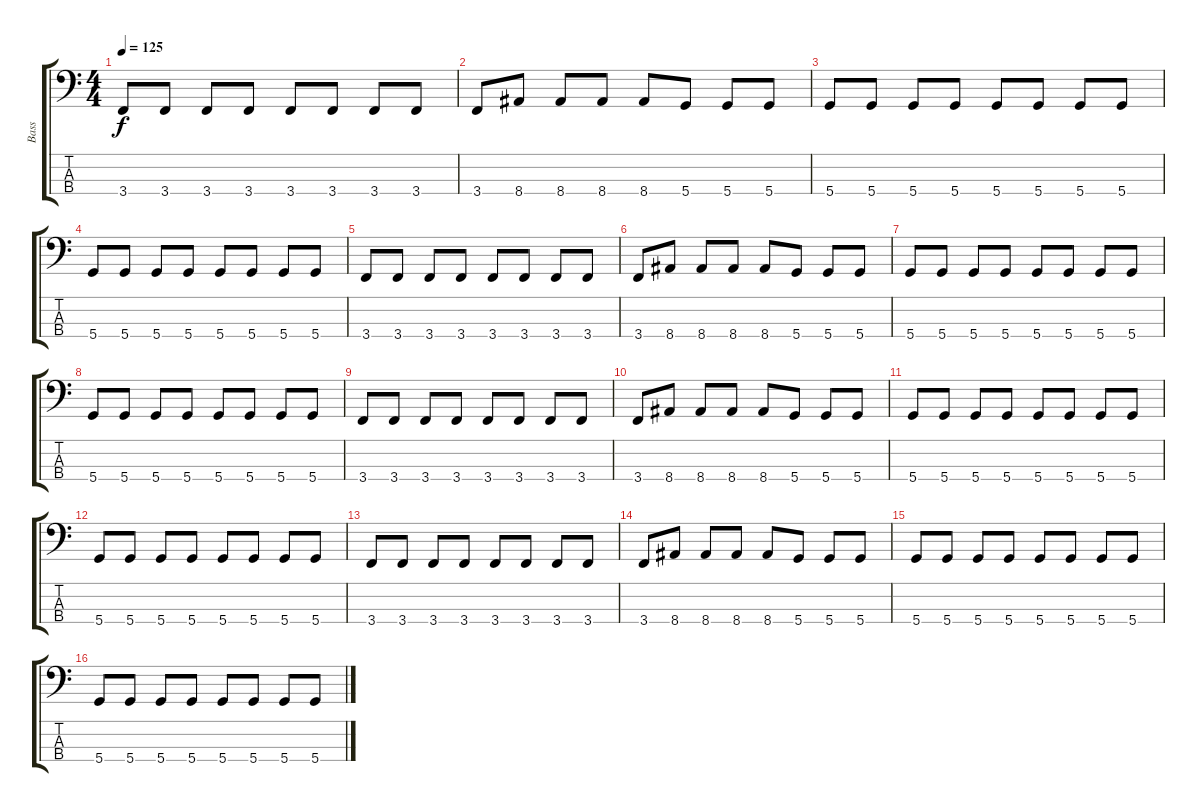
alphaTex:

\track ("Bass" "Bass") {instrument electricbasspick}
\staff {score tabs}
\tuning (F2 C2 G1 D1) {hide}
\ts (4 4)
\tempo 125
\clef f4
\ks c
3.4.8{dy f instrument electricbasspick} 3.4.8 3.4.8 3.4.8 3.4.8 3.4.8 3.4.8 3.4.8 |
3.4.8 8.4.8 8.4.8 8.4.8 8.4.8 5.4.8 5.4.8 5.4.8 |
5.4.8 5.4.8 5.4.8 5.4.8 5.4.8 5.4.8 5.4.8 5.4.8 |
5.4.8 5.4.8 5.4.8 5.4.8 5.4.8 5.4.8 5.4.8 5.4.8 |
3.4.8 3.4.8 3.4.8 3.4.8 3.4.8 3.4.8 3.4.8 3.4.8 |
3.4.8 8.4.8 8.4.8 8.4.8 8.4.8 5.4.8 5.4.8 5.4.8 |
5.4.8 5.4.8 5.4.8 5.4.8 5.4.8 5.4.8 5.4.8 5.4.8 |
5.4.8 5.4.8 5.4.8 5.4.8 5.4.8 5.4.8 5.4.8 5.4.8 |
3.4.8 3.4.8 3.4.8 3.4.8 3.4.8 3.4.8 3.4.8 3.4.8 |
3.4.8 8.4.8 8.4.8 8.4.8 8.4.8 5.4.8 5.4.8 5.4.8 |
5.4.8 5.4.8 5.4.8 5.4.8 5.4.8 5.4.8 5.4.8 5.4.8 |
5.4.8 5.4.8 5.4.8 5.4.8 5.4.8 5.4.8 5.4.8 5.4.8 |
3.4.8 3.4.8 3.4.8 3.4.8 3.4.8 3.4.8 3.4.8 3.4.8 |
3.4.8 8.4.8 8.4.8 8.4.8 8.4.8 5.4.8 5.4.8 5.4.8 |
5.4.8 5.4.8 5.4.8 5.4.8 5.4.8 5.4.8 5.4.8 5.4.8 |
5.4.8 5.4.8 5.4.8 5.4.8 5.4.8 5.4.8 5.4.8 5.4.8
